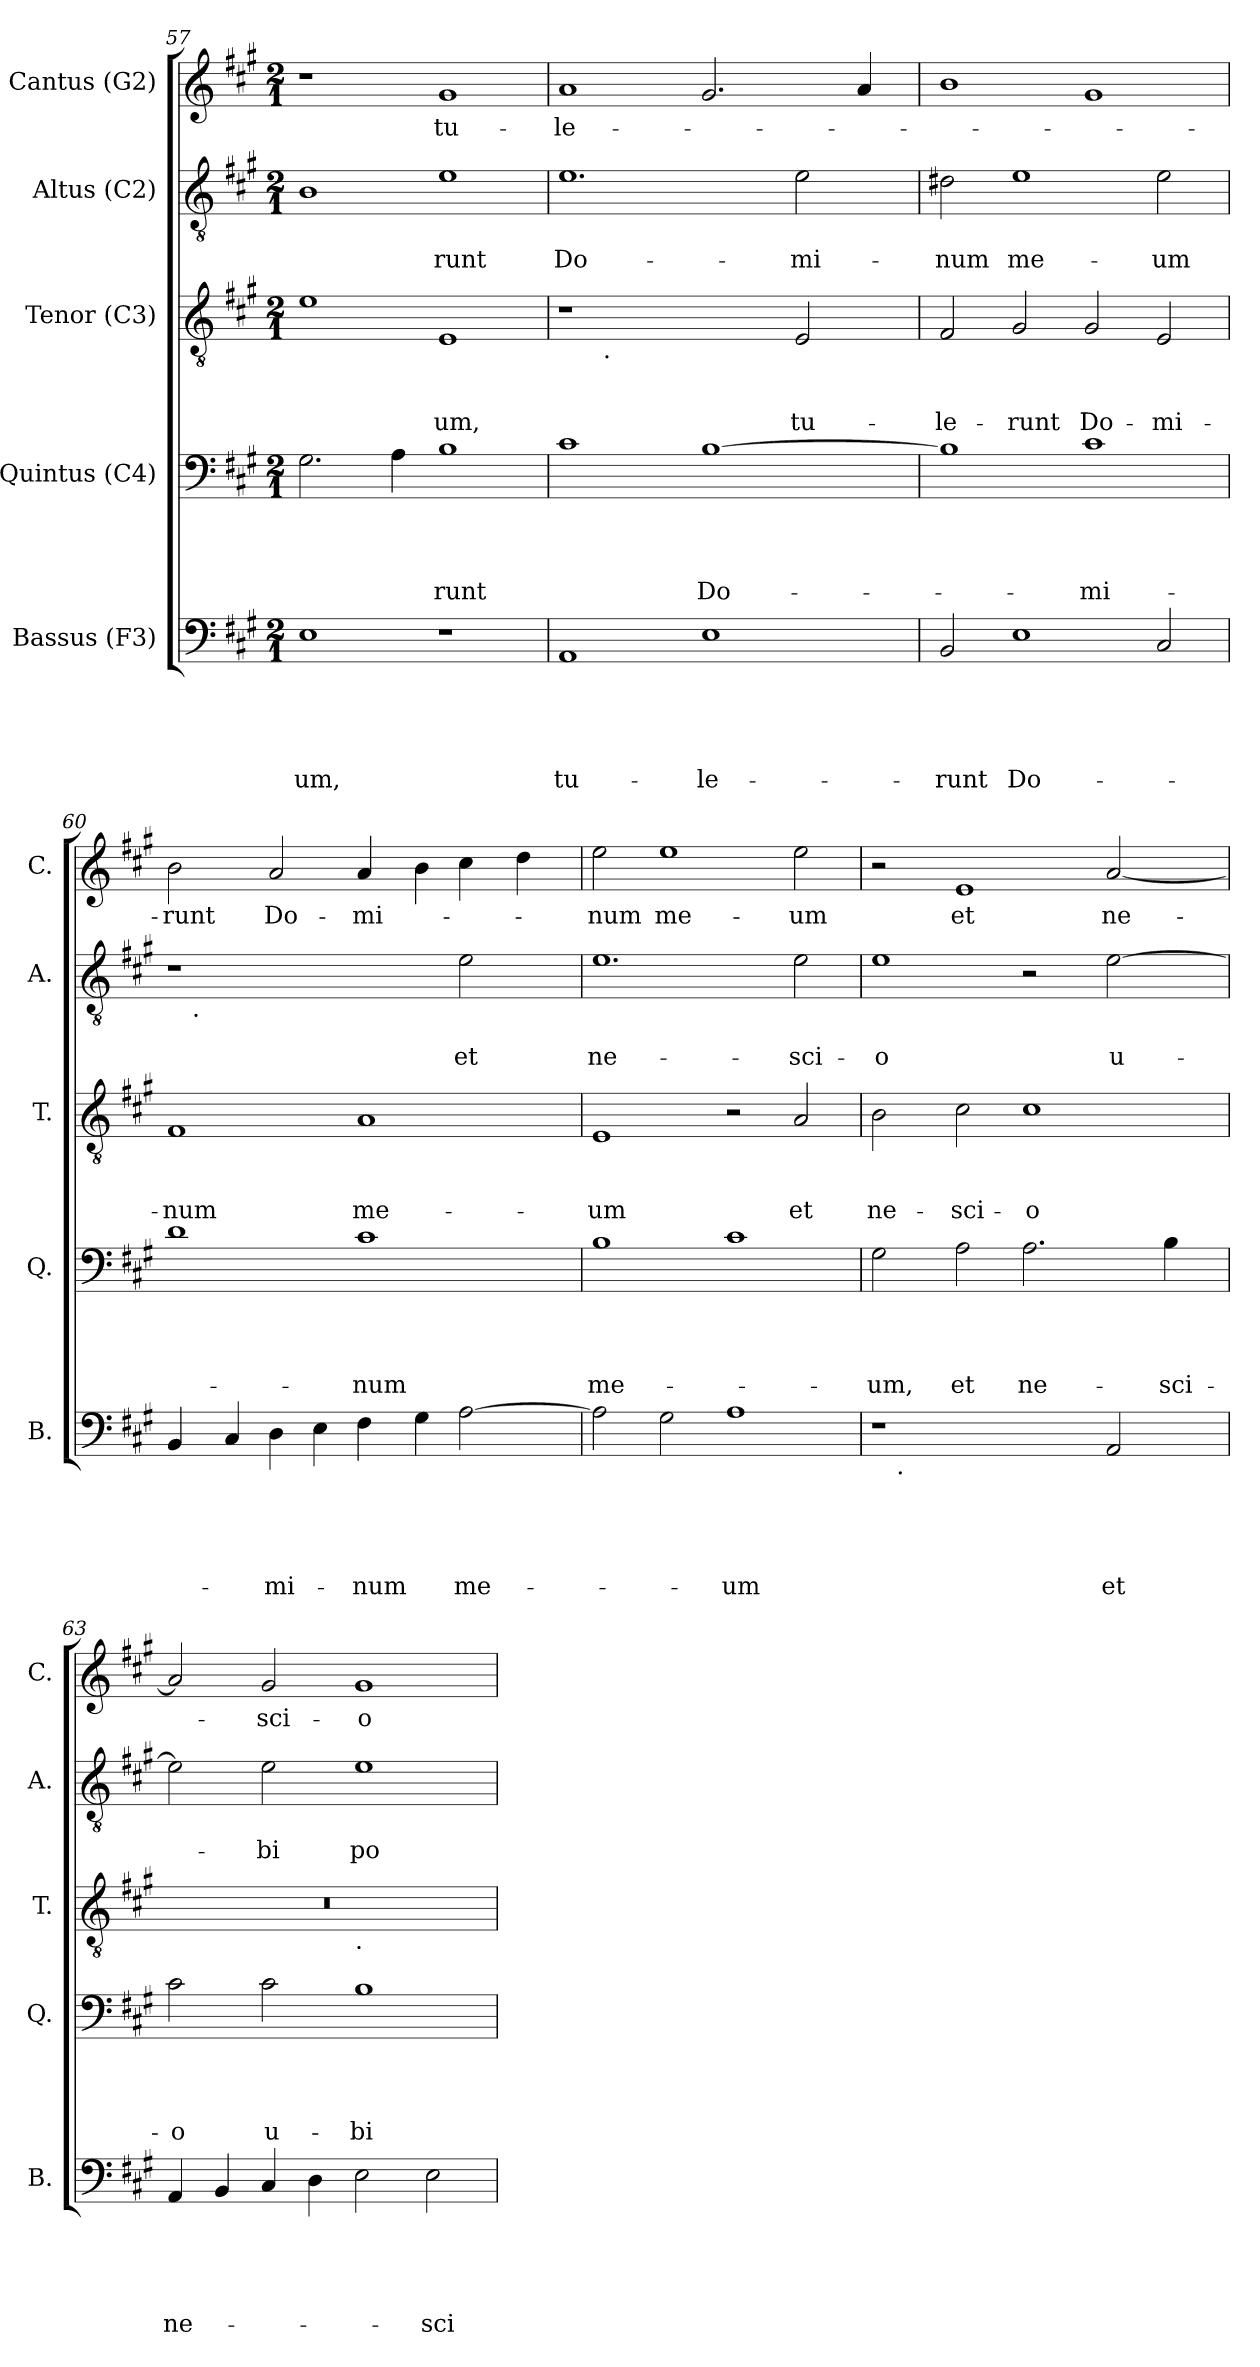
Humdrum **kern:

**kern	**text	**text	**text	**text	**text	**kern	**text	**text	**text	**text	**kern	**text	**text	**text	**kern	**text	**text	**kern	**text
*part5	*part5	*part5	*part5	*part5	*part5	*part4	*part4	*part4	*part4	*part4	*part3	*part3	*part3	*part3	*part2	*part2	*part2	*part1	*part1
*staff5	*staff5	*staff5	*staff5	*staff5	*staff5	*staff4	*staff4	*staff4	*staff4	*staff4	*staff3	*staff3	*staff3	*staff3	*staff2	*staff2	*staff2	*staff1	*staff1
*I"Bassus (F3)	*	*	*	*	*	*I"Quintus (C4)	*	*	*	*	*I"Tenor (C3)	*	*	*	*I"Altus (C2)	*	*	*I"Cantus (G2)	*
*I'B.	*	*	*	*	*	*I'Q.	*	*	*	*	*I'T.	*	*	*	*I'A.	*	*	*I'C.	*
*clefF4	*	*	*	*	*	*clefF4	*	*	*	*	*clefGv2	*	*	*	*clefGv2	*	*	*clefG2	*
*k[f#c#g#]	*	*	*	*	*	*k[f#c#g#]	*	*	*	*	*k[f#c#g#]	*	*	*	*k[f#c#g#]	*	*	*k[f#c#g#]	*
*A:	*	*	*	*	*	*A:	*	*	*	*	*A:	*	*	*	*A:	*	*	*A:	*
*M2/1	*	*	*	*	*	*M2/1	*	*	*	*	*M2/1	*	*	*	*M2/1	*	*	*M2/1	*
=57	=57	=57	=57	=57	=57	=57	=57	=57	=57	=57	=57	=57	=57	=57	=57	=57	=57	=57	=57
!	!	!	!	!	!LO:LY:b	!	!	!	!	!	!	!	!	!	!	!	!	!	!
1E	.	.	.	.	-um,	2.G#\	.	.	.	.	1e	.	.	.	1B	.	.	1r	.
.	.	.	.	.	.	4A\	.	.	.	.	.	.	.	.	.	.	.	.	.
!	!	!	!	!	!	!	!	!	!	!LO:LY:b	!	!	!	!LO:LY:b	!	!	!LO:LY:b	!	!LO:LY:b
1r	.	.	.	.	.	1B	.	.	.	-runt	1E	.	.	-um,	1e	.	-runt	1g#	tu-
=58	=58	=58	=58	=58	=58	=58	=58	=58	=58	=58	=58	=58	=58	=58	=58	=58	=58	=58	=58
!	!	!	!	!	!LO:LY:b	!	!	!	!	!	!	!	!	!	!	!	!LO:LY:b	!	!LO:LY:b
*	*	*	*	*	*	*	*	*	*	*	*^	*	*	*	*	*	*	*	*
1AA	.	.	.	.	tu-	1c#	.	.	.	.	1r	8ryy	.	.	.	1.e	.	Do-	1a	-le-
.	.	.	.	.	.	.	.	.	.	.	.	32ryy	.	.	.	.	.	.	.	.
!	!	!	!	!	!	!	!	!	!	!	!	!LO:TX:b:t=.	!	!	!	!	!	!	!	!
.	.	.	.	.	.	.	.	.	.	.	.	1ryy	.	.	.	.	.	.	.	.
!	!	!	!	!	!LO:LY:b	!	!	!	!	!LO:LY:b	!	!	!	!	!	!	!	!	!	!
1E	.	.	.	.	-le-	[<1B	.	.	.	Do-	2ryy	.	.	.	.	.	.	.	2.g#/	.
.	.	.	.	.	.	.	.	.	.	.	.	2ryy	.	.	.	.	.	.	.	.
!	!	!	!	!	!	!	!	!	!	!	!	!	!	!	!LO:LY:b	!	!	!LO:LY:b	!	!
.	.	.	.	.	.	.	.	.	.	.	2E/	.	.	.	tu-	2e\	.	-mi-	.	.
.	.	.	.	.	.	.	.	.	.	.	.	4ryy	.	.	.	.	.	.	.	.
.	.	.	.	.	.	.	.	.	.	.	.	.	.	.	.	.	.	.	4a</	.
.	.	.	.	.	.	.	.	.	.	.	.	16.ryy	.	.	.	.	.	.	.	.
!!LO:LB:g=z
=59	=59	=59	=59	=59	=59	=59	=59	=59	=59	=59	=59	=59	=59	=59	=59	=59	=59	=59	=59	=59
!	!	!	!	!	!LO:LY:b	!	!	!	!	!	!	!	!	!	!LO:LY:b	!	!	!LO:LY:b	!	!
*	*	*	*	*	*	*	*	*	*	*	*v	*v	*	*	*	*	*	*	*	*
2BB/	.	.	.	.	-runt	1B]	.	.	.	.	2F#/	.	.	-le-	2d#X\	.	-num	1b	.
!	!	!	!	!	!LO:LY:b	!	!	!	!	!	!	!	!	!LO:LY:b	!	!	!LO:LY:b	!	!
1E	.	.	.	.	Do-	.	.	.	.	.	2G#/	.	.	-runt	1e	.	me-	.	.
!	!	!	!	!	!	!	!	!	!	!LO:LY:b	!	!	!	!LO:LY:b	!	!	!	!	!
.	.	.	.	.	.	1c#	.	.	.	-mi-	2G#/	.	.	Do-	.	.	.	1g#	.
!	!	!	!	!	!	!	!	!	!	!	!	!	!	!LO:LY:b	!	!	!LO:LY:b	!	!
2C#/	.	.	.	.	.	.	.	.	.	.	2E/	.	.	-mi-	2e\	.	-um	.	.
=60	=60	=60	=60	=60	=60	=60	=60	=60	=60	=60	=60	=60	=60	=60	=60	=60	=60	=60	=60
!	!	!	!	!	!	!	!	!	!	!	!	!	!	!LO:LY:b	!	!	!	!	!LO:LY:b
*	*	*	*	*	*	*	*	*	*	*	*	*	*	*	*^	*	*	*	*
4BB/	.	.	.	.	.	1d	.	.	.	.	1F#	.	.	-num	1r	16.ryy	.	.	2b\	-runt
!	!	!	!	!	!	!	!	!	!	!	!	!	!	!	!	!LO:TX:b:t=.	!	!	!	!
.	.	.	.	.	.	.	.	.	.	.	.	.	.	.	.	1ryy	.	.	.	.
4C#/	.	.	.	.	.	.	.	.	.	.	.	.	.	.	.	.	.	.	.	.
!	!	!	!	!	!LO:LY:b	!	!	!	!	!	!	!	!	!	!	!	!	!	!	!LO:LY:b
4D\	.	.	.	.	-mi-	.	.	.	.	.	.	.	.	.	.	.	.	.	2a/	Do-
4E\	.	.	.	.	.	.	.	.	.	.	.	.	.	.	.	.	.	.	.	.
!	!	!	!	!	!LO:LY:b	!	!	!	!	!LO:LY:b	!	!	!	!LO:LY:b	!	!	!	!	!	!LO:LY:b
4F#\	.	.	.	.	-num	1c#	.	.	.	-num	1A	.	.	me-	2ryy	.	.	.	4a/	-mi-
.	.	.	.	.	.	.	.	.	.	.	.	.	.	.	.	2ryy	.	.	.	.
4G#\	.	.	.	.	.	.	.	.	.	.	.	.	.	.	.	.	.	.	4b\	.
!	!	!	!	!	!LO:LY:b	!	!	!	!	!	!	!	!	!	!	!	!	!LO:LY:b	!	!
[>2A\	.	.	.	.	me-	.	.	.	.	.	.	.	.	.	2e\	.	.	et	4cc#\	.
.	.	.	.	.	.	.	.	.	.	.	.	.	.	.	.	4ryy	.	.	.	.
.	.	.	.	.	.	.	.	.	.	.	.	.	.	.	.	.	.	.	4dd\	.
.	.	.	.	.	.	.	.	.	.	.	.	.	.	.	.	8ryy	.	.	.	.
.	.	.	.	.	.	.	.	.	.	.	.	.	.	.	.	32ryy	.	.	.	.
=61	=61	=61	=61	=61	=61	=61	=61	=61	=61	=61	=61	=61	=61	=61	=61	=61	=61	=61	=61	=61
!	!	!	!	!	!	!	!	!	!	!LO:LY:b	!	!	!	!LO:LY:b	!	!	!	!LO:LY:b	!	!LO:LY:b
*	*	*	*	*	*	*	*	*	*	*	*	*	*	*	*v	*v	*	*	*	*
2A\]	.	.	.	.	.	1B	.	.	.	me-	1E	.	.	-um	1.e	.	ne-	2ee\	-num
!	!	!	!	!	!	!	!	!	!	!	!	!	!	!	!	!	!	!	!LO:LY:b
2G#\	.	.	.	.	.	.	.	.	.	.	.	.	.	.	.	.	.	1ee	me-
!	!	!	!	!	!LO:LY:b	!	!	!	!	!	!	!	!	!	!	!	!	!	!
1A	.	.	.	.	-um	1c#	.	.	.	.	2r	.	.	.	.	.	.	.	.
!	!	!	!	!	!	!	!	!	!	!	!	!	!	!LO:LY:b	!	!	!LO:LY:b	!	!LO:LY:b
.	.	.	.	.	.	.	.	.	.	.	2A/	.	.	et	2e\	.	-sci-	2ee\	-um
=62	=62	=62	=62	=62	=62	=62	=62	=62	=62	=62	=62	=62	=62	=62	=62	=62	=62	=62	=62
!	!	!	!	!	!	!	!	!	!	!LO:LY:b	!	!	!	!LO:LY:b	!	!	!LO:LY:b:rj	!	!
*^	*	*	*	*	*	*	*	*	*	*	*	*	*	*	*	*	*	*	*
1r	16.ryy	.	.	.	.	.	2G#\	.	.	.	-um,	2B\	.	.	ne-	1e	.	-o	2r	.
!	!LO:TX:b:t=.	!	!	!	!	!	!	!	!	!	!	!	!	!	!	!	!	!	!	!
.	1ryy	.	.	.	.	.	.	.	.	.	.	.	.	.	.	.	.	.	.	.
!	!	!	!	!	!	!	!	!	!	!	!LO:LY:b	!	!	!	!LO:LY:b	!	!	!	!	!LO:LY:b
.	.	.	.	.	.	.	2A\	.	.	.	et	2c#\	.	.	-sci-	.	.	.	1e	et
!	!	!	!	!	!	!	!	!	!	!	!LO:LY:b	!	!	!	!LO:LY:b:rj	!	!	!	!	!
2ryy	.	.	.	.	.	.	2.A\	.	.	.	ne-	1c#	.	.	-o	2r	.	.	.	.
.	2ryy	.	.	.	.	.	.	.	.	.	.	.	.	.	.	.	.	.	.	.
!	!	!	!	!	!	!LO:LY:b	!	!	!	!	!	!	!	!	!	!	!	!LO:LY:b	!	!LO:LY:b
2AA/	.	.	.	.	.	et	.	.	.	.	.	.	.	.	.	[<2e\	.	u-	[<2a/	ne-
.	4ryy	.	.	.	.	.	.	.	.	.	.	.	.	.	.	.	.	.	.	.
!	!	!	!	!	!	!	!	!	!	!	!LO:LY:b	!	!	!	!	!	!	!	!	!
.	.	.	.	.	.	.	4B\	.	.	.	-sci-	.	.	.	.	.	.	.	.	.
.	8ryy	.	.	.	.	.	.	.	.	.	.	.	.	.	.	.	.	.	.	.
.	32ryy	.	.	.	.	.	.	.	.	.	.	.	.	.	.	.	.	.	.	.
!!LO:LB:g=z
=63	=63	=63	=63	=63	=63	=63	=63	=63	=63	=63	=63	=63	=63	=63	=63	=63	=63	=63	=63	=63
!	!	!	!	!	!	!LO:LY:b	!	!	!	!	!LO:LY:b	!	!	!	!	!	!	!	!	!
*v	*v	*	*	*	*	*	*	*	*	*	*	*^	*	*	*	*	*	*	*	*
4AA/	.	.	.	.	ne-	2c#\	.	.	.	-o	0r	1ryy	.	.	.	2e\]	.	.	2a/]	.
4BB/	.	.	.	.	.	.	.	.	.	.	.	.	.	.	.	.	.	.	.	.
!	!	!	!	!	!	!	!	!	!	!LO:LY:b	!	!	!	!	!	!	!	!LO:LY:b	!	!LO:LY:b
4C#/	.	.	.	.	.	2c#\	.	.	.	u-	.	.	.	.	.	2e\	.	-bi	2g#/	-sci-
4D\	.	.	.	.	.	.	.	.	.	.	.	.	.	.	.	.	.	.	.	.
!	!	!	!	!	!	!	!	!	!	!	!	!LO:TX:b:t=.	!	!	!	!	!	!	!	!
!	!	!	!	!	!	!	!	!	!	!LO:LY:b	!	!	!	!	!	!	!	!LO:LY:b	!	!LO:LY:b:rj
2E\	.	.	.	.	.	1B	.	.	.	-bi	.	1ryy	.	.	.	1e	.	po-	1g#	-o
!	!	!	!	!	!LO:LY:b	!	!	!	!	!	!	!	!	!	!	!	!	!	!	!
2E\	.	.	.	.	-sci-	.	.	.	.	.	.	.	.	.	.	.	.	.	.	.
*	*	*	*	*	*	*	*	*	*	*	*v	*v	*	*	*	*	*	*	*	*
=	=	=	=	=	=	=	=	=	=	=	=	=	=	=	=	=	=	=	=
*-	*-	*-	*-	*-	*-	*-	*-	*-	*-	*-	*-	*-	*-	*-	*-	*-	*-	*-	*-
